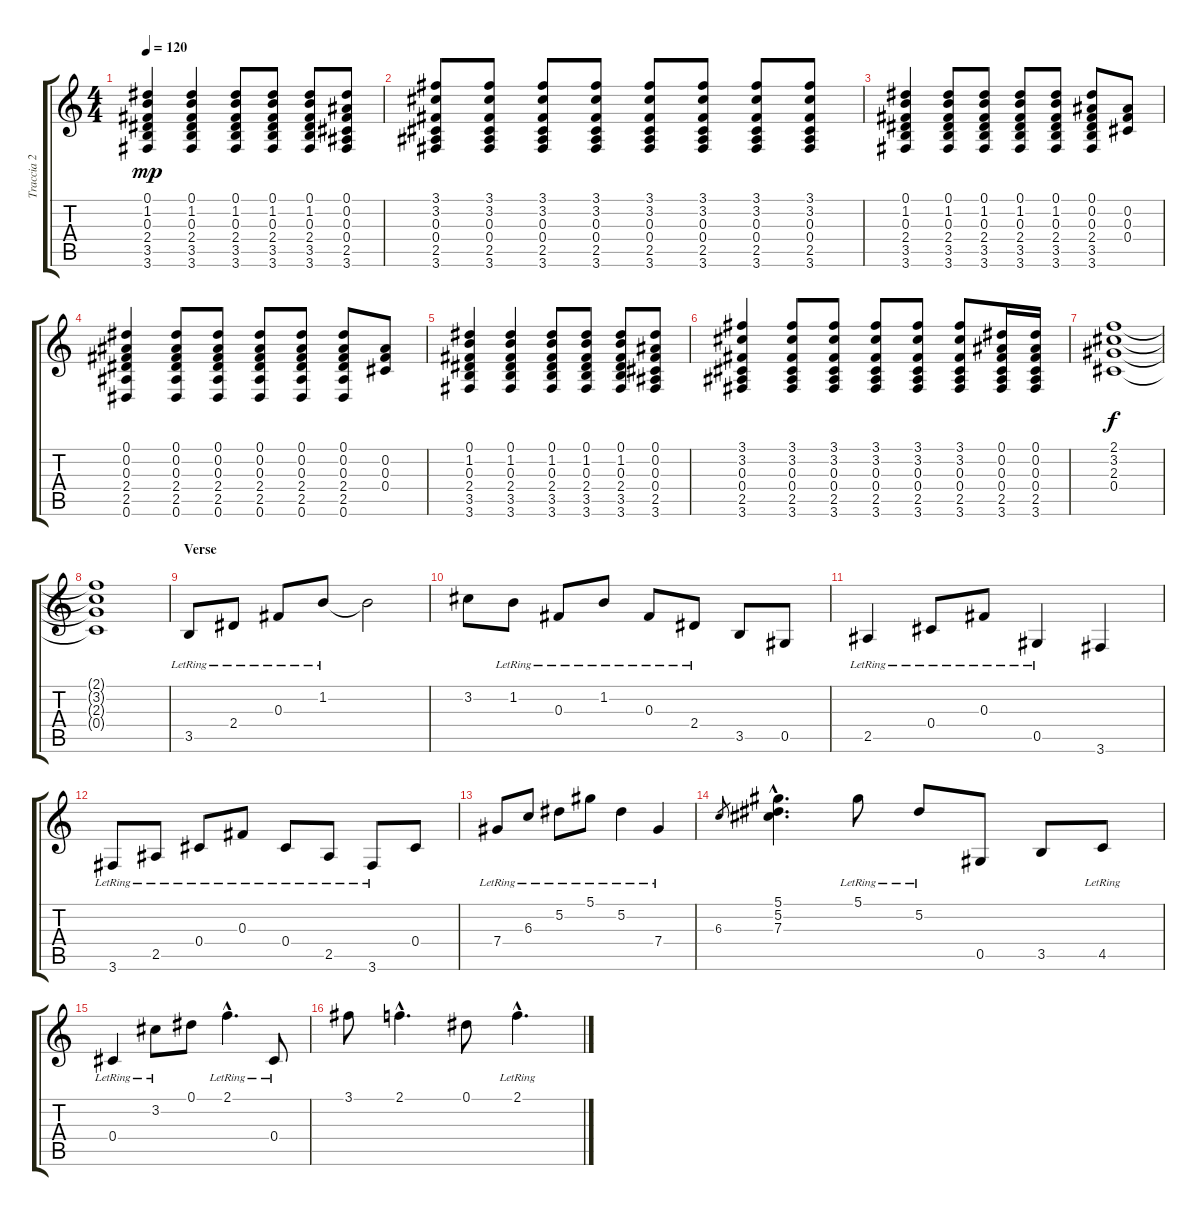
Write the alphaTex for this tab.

\track ("Traccia 2" "Traccia 2") {instrument acousticguitarsteel}
\staff {score tabs}
\tuning (Eb4 Bb3 Gb3 Db3 Ab2 Eb2) {hide}
\ts (4 4)
\tempo 120
\clef g2
\ks c
(0.1 1.2 0.3 2.4 3.5 3.6).4{dy mp} (0.1 1.2 0.3 2.4 3.5 3.6).4 (0.1 1.2 0.3 2.4 3.5 3.6).8 (0.1 1.2 0.3 2.4 3.5 3.6).8 (0.1 1.2 0.3 2.4 3.5 3.6).8 (0.1 0.2 0.3 0.4 2.5 3.6).8 |
(3.1 3.2 0.3 0.4 2.5 3.6).8 (3.1 3.2 0.3 0.4 2.5 3.6).8 (3.1 3.2 0.3 0.4 2.5 3.6).8 (3.1 3.2 0.3 0.4 2.5 3.6).8 (3.1 3.2 0.3 0.4 2.5 3.6).8 (3.1 3.2 0.3 0.4 2.5 3.6).8 (3.1 3.2 0.3 0.4 2.5 3.6).8 (3.1 3.2 0.3 0.4 2.5 3.6).8 |
(0.1 1.2 0.3 2.4 3.5 3.6).4 (0.1 1.2 0.3 2.4 3.5 3.6).8 (0.1 1.2 0.3 2.4 3.5 3.6).8 (0.1 1.2 0.3 2.4 3.5 3.6).8 (0.1 1.2 0.3 2.4 3.5 3.6).8 (0.1 0.2 0.3 2.4 3.5 3.6).8 (0.2 0.3 0.4).8 |
(0.1 0.2 0.3 2.4 2.5 0.6).4 (0.1 0.2 0.3 2.4 2.5 0.6).8 (0.1 0.2 0.3 2.4 2.5 0.6).8 (0.1 0.2 0.3 2.4 2.5 0.6).8 (0.1 0.2 0.3 2.4 2.5 0.6).8 (0.1 0.2 0.3 2.4 2.5 0.6).8 (0.2 0.3 0.4).8 |
(0.1 1.2 0.3 2.4 3.5 3.6).4 (0.1 1.2 0.3 2.4 3.5 3.6).4 (0.1 1.2 0.3 2.4 3.5 3.6).8 (0.1 1.2 0.3 2.4 3.5 3.6).8 (0.1 1.2 0.3 2.4 3.5 3.6).8 (0.1 0.2 0.3 0.4 2.5 3.6).8 |
(3.1 3.2 0.3 0.4 2.5 3.6).4 (3.1 3.2 0.3 0.4 2.5 3.6).8 (3.1 3.2 0.3 0.4 2.5 3.6).8 (3.1 3.2 0.3 0.4 2.5 3.6).8 (3.1 3.2 0.3 0.4 2.5 3.6).8 (3.1 3.2 0.3 0.4 2.5 3.6).8 (0.1 0.2 0.3 0.4 2.5 3.6).16 (0.1 0.2 0.3 0.4 2.5 3.6).16 |
(2.1 3.2 2.3 0.4).1{dy f} |
(2.1{t} 3.2{t} 2.3{t} 0.4{t}).1 |
\section ("" "Verse")
3.5{lr}.8 2.4{lr}.8 0.3{lr}.8 1.2{lr}.8 1.2{t}.2 |
3.2.8 1.2{lr}.8 0.3{lr}.8 1.2{lr}.8 0.3{lr}.8 2.4{lr}.8 3.5.8 0.5.8 |
2.5{lr}.4 0.4{lr}.8 0.3{lr}.8 0.5{lr}.4 3.6.4 |
3.6{lr}.8 2.5{lr}.8 0.4{lr}.8 0.3{lr}.8 0.4{lr}.8 2.5{lr}.8 3.6{lr}.8 0.4.8 |
7.4{lr}.8 6.3{lr}.8 5.2{lr}.8 5.1{lr}.8 5.2{lr}.4 7.4{lr}.4 |
6.3.8{gr} (5.1{hac} 5.2{hac} 7.3{hac}).4{d} 5.1{lr}.8 5.2{lr}.8 0.5.8 3.5.8 4.5{lr}.8 |
0.4{lr}.4 3.2{lr}.8 0.1.8 2.1{hac lr}.4{d} 0.4{lr}.8 |
3.1.8 2.1{hac}.4{d} 0.1.8 2.1{hac lr}.4{d}
